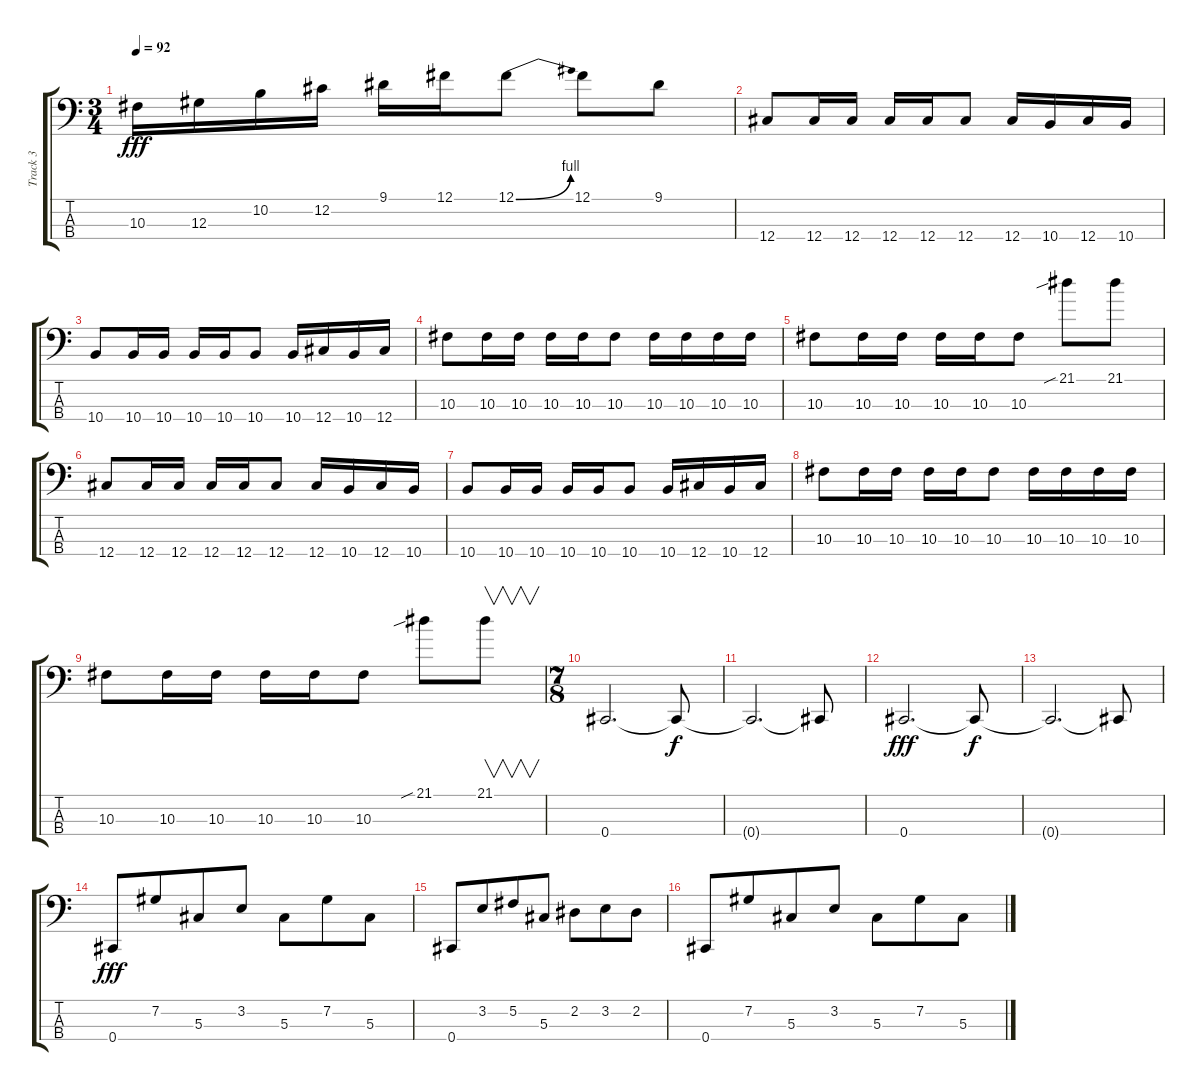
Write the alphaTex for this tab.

\track ("Track 3" "Track 3") {instrument electricbassfinger}
\staff {score tabs}
\tuning (Gb2 Db2 Ab1 Db1) {hide}
\ts (3 4)
\tempo 92
\clef f4
\ks c
10.3.16{dy fff} 12.3.16 10.2.16 12.2.16 9.1.16 12.1.16 12.1{be (bend 0 0 60 4)}.8 12.1.8 9.1.8 |
12.4.8 12.4.16 12.4.16 12.4.16 12.4.16 12.4.8 12.4.16 10.4.16 12.4.16 10.4.16 |
10.4.8 10.4.16 10.4.16 10.4.16 10.4.16 10.4.8 10.4.16 12.4.16 10.4.16 12.4.16 |
10.3.8 10.3.16 10.3.16 10.3.16 10.3.16 10.3.8 10.3.16 10.3.16 10.3.16 10.3.16 |
10.3.8 10.3.16 10.3.16 10.3.16 10.3.16 10.3.8 21.1{sib}.8 21.1.8 |
12.4.8 12.4.16 12.4.16 12.4.16 12.4.16 12.4.8 12.4.16 10.4.16 12.4.16 10.4.16 |
10.4.8 10.4.16 10.4.16 10.4.16 10.4.16 10.4.8 10.4.16 12.4.16 10.4.16 12.4.16 |
10.3.8 10.3.16 10.3.16 10.3.16 10.3.16 10.3.8 10.3.16 10.3.16 10.3.16 10.3.16 |
10.3.8 10.3.16 10.3.16 10.3.16 10.3.16 10.3.8 21.1{sib}.8 21.1.8{v} |
\ts (7 8)
0.4.2{d} 0.4{t}.8{dy f} |
0.4{t}.2{d} 0.4{t}.8 |
0.4.2{d dy fff} 0.4{t}.8{dy f} |
0.4{t}.2{d} 0.4{t}.8 |
0.4.8{dy fff} 7.2.8 5.3.8 3.2.8 5.3.8 7.2.8 5.3.8 |
0.4.8 3.2.8 5.2.8 5.3.8 2.2.8 3.2.8 2.2.8 |
0.4.8 7.2.8 5.3.8 3.2.8 5.3.8 7.2.8 5.3.8
